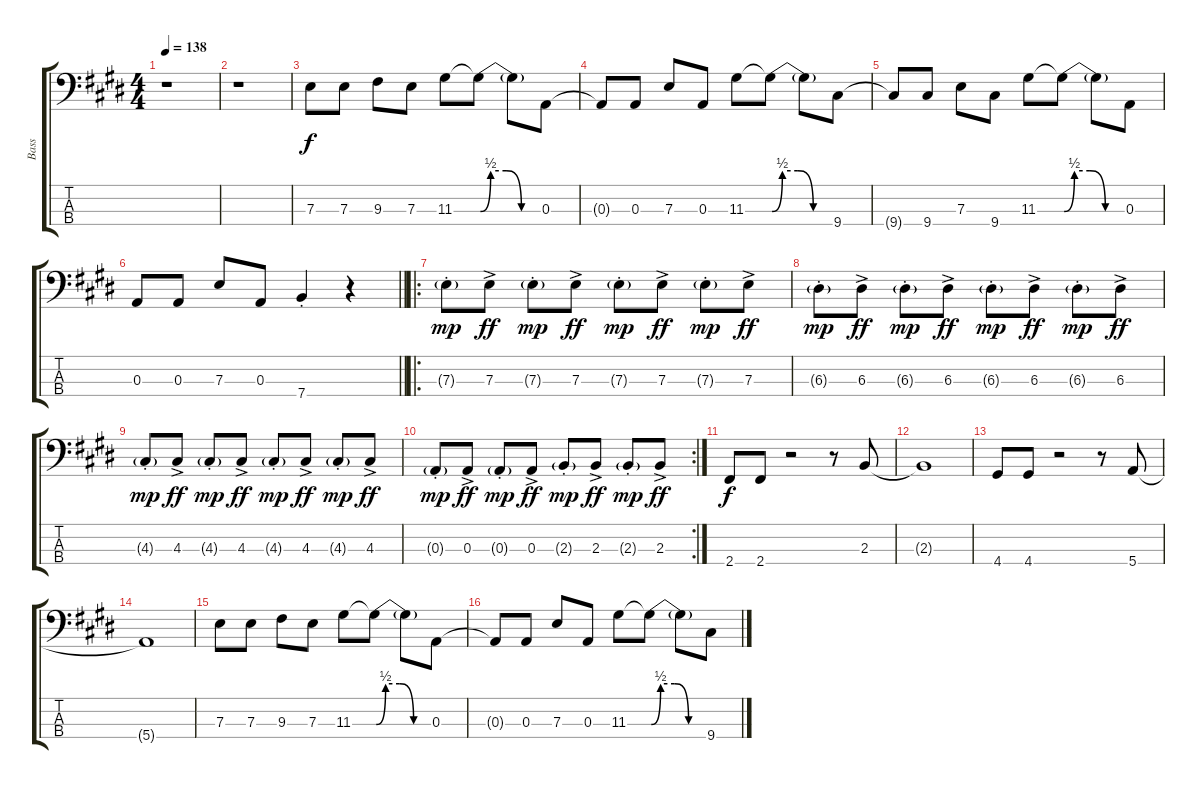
\track ("Bass" "Bass") {instrument electricbassfinger}
\staff {score tabs}
\tuning (G2 D2 A1 E1) {hide}
\ts (4 4)
\tempo 138
\clef f4
\ks e
r.1{dy f instrument electricbassfinger} |
\ks c#minor
r.1 |
7.3.8 7.3.8 9.3.8 7.3.8 11.3.8 11.3{be (custom 0 0 10 2 25 2 40 0 60 0) t}.8 11.3{t}.8 0.3.8 |
0.3{t}.8 0.3.8 7.3.8 0.3.8 11.3.8 11.3{be (custom 0 0 10 2 25 2 40 0 60 0) t}.8 11.3{t}.8 9.4.8 |
\ks e
9.4{t}.8 9.4.8 7.3.8 9.4.8 11.3.8 11.3{be (custom 0 0 10 2 25 2 40 0 60 0) t}.8 11.3{t}.8 0.3.8 |
\barLineRight lightlight
\ks c#minor
0.3.8 0.3.8 7.3.8 0.3.8 7.4{st}.4 r.4 |
\ro
\ks e
7.3{g st}.8{dy mp} 7.3{ac}.8{dy ff} 7.3{g st}.8{dy mp} 7.3{ac}.8{dy ff} 7.3{g st}.8{dy mp} 7.3{ac}.8{dy ff} 7.3{g st}.8{dy mp} 7.3{ac}.8{dy ff} |
\ks c#minor
6.3{g st}.8{dy mp} 6.3{ac}.8{dy ff} 6.3{g st}.8{dy mp} 6.3{ac}.8{dy ff} 6.3{g st}.8{dy mp} 6.3{ac}.8{dy ff} 6.3{g st}.8{dy mp} 6.3{ac}.8{dy ff} |
4.3{g st}.8{dy mp} 4.3{ac}.8{dy ff} 4.3{g st}.8{dy mp} 4.3{ac}.8{dy ff} 4.3{g st}.8{dy mp} 4.3{ac}.8{dy ff} 4.3{g st}.8{dy mp} 4.3{ac}.8{dy ff} |
\rc 2
0.3{g st}.8{dy mp} 0.3{ac}.8{dy ff} 0.3{g st}.8{dy mp} 0.3{ac}.8{dy ff} 2.3{g st}.8{dy mp} 2.3{ac}.8{dy ff} 2.3{g st}.8{dy mp} 2.3{ac}.8{dy ff} |
\ks e
2.4.8{dy f} 2.4.8 r.2 r.8 2.3.8 |
\ks c#minor
2.3{t}.1 |
4.4.8 4.4.8 r.2 r.8 5.4.8 |
5.4{t}.1 |
\ks e
7.3.8 7.3.8 9.3.8 7.3.8 11.3.8 11.3{be (custom 0 0 10 2 25 2 40 0 60 0) t}.8 11.3{t}.8 0.3.8 |
\ks c#minor
0.3{t}.8 0.3.8 7.3.8 0.3.8 11.3.8 11.3{be (custom 0 0 10 2 25 2 40 0 60 0) t}.8 11.3{t}.8 9.4.8
